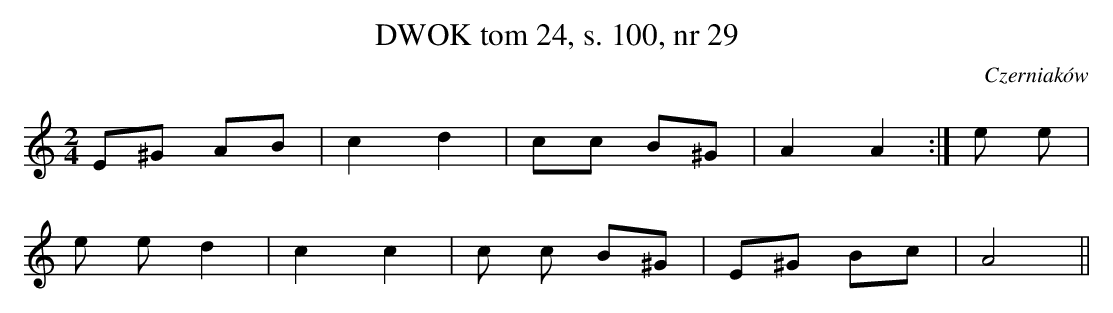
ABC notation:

X:1
T: DWOK tom 24, s. 100, nr 29
O: Czerniaków
L: 1/16
M: 2/4
K: C
E2^G2 A2B2 | c4 d4 | c2c2 B2^G2 | A4 A4 :| e2 e2|
e2 e2 d4 | c4 c4 | c2 c2 B2^G2 | E2^G2 B2c2 | A8 ||
